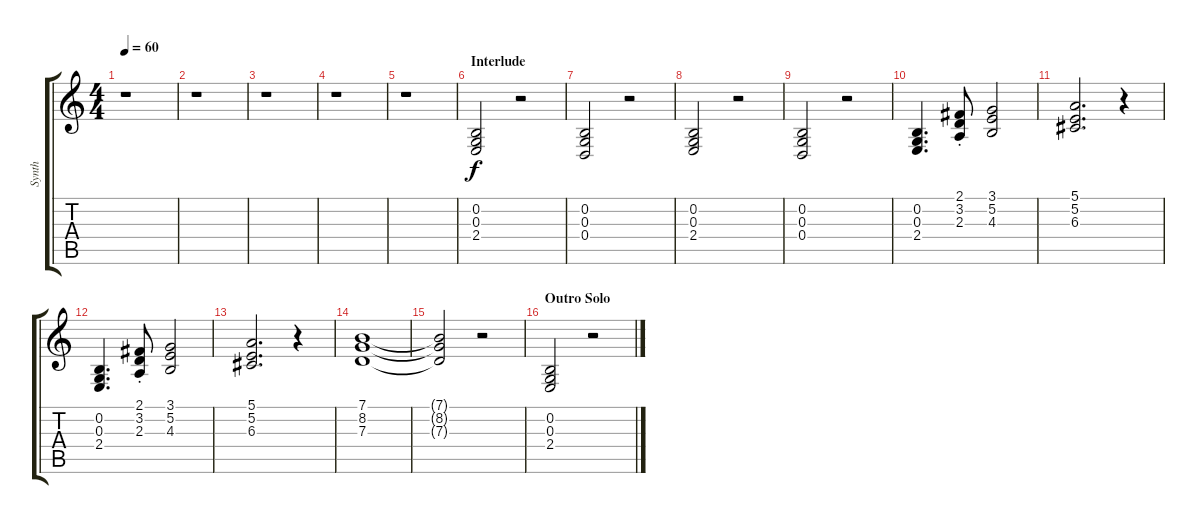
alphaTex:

\track ("Synth" "Synth") {instrument frenchhorn}
\staff {score tabs}
\tuning (E4 B3 G3 D3 A2 E2) {hide}
\ts (4 4)
\tempo 60
\clef g2
\ks c
r.1{dy f} |
r.1 |
r.1 |
r.1 |
r.1 |
\section ("" "Interlude")
(0.2 0.3 2.4).2 r.2 |
(0.2 0.3 0.4).2 r.2 |
(0.2 0.3 2.4).2 r.2 |
(0.2 0.3 0.4).2 r.2 |
(0.2 0.3 2.4).4{d} (2.1{st} 3.2{st} 2.3{st}).8 (3.1 5.2 4.3).2 |
(5.1 5.2 6.3).2{d} r.4 |
(0.2 0.3 2.4).4{d} (2.1{st} 3.2{st} 2.3{st}).8 (3.1 5.2 4.3).2 |
(5.1 5.2 6.3).2{d} r.4 |
(7.1 8.2 7.3).1 |
(7.1{t} 8.2{t} 7.3{t}).2 r.2 |
\section ("" "Outro Solo")
(0.2 0.3 2.4).2 r.2
